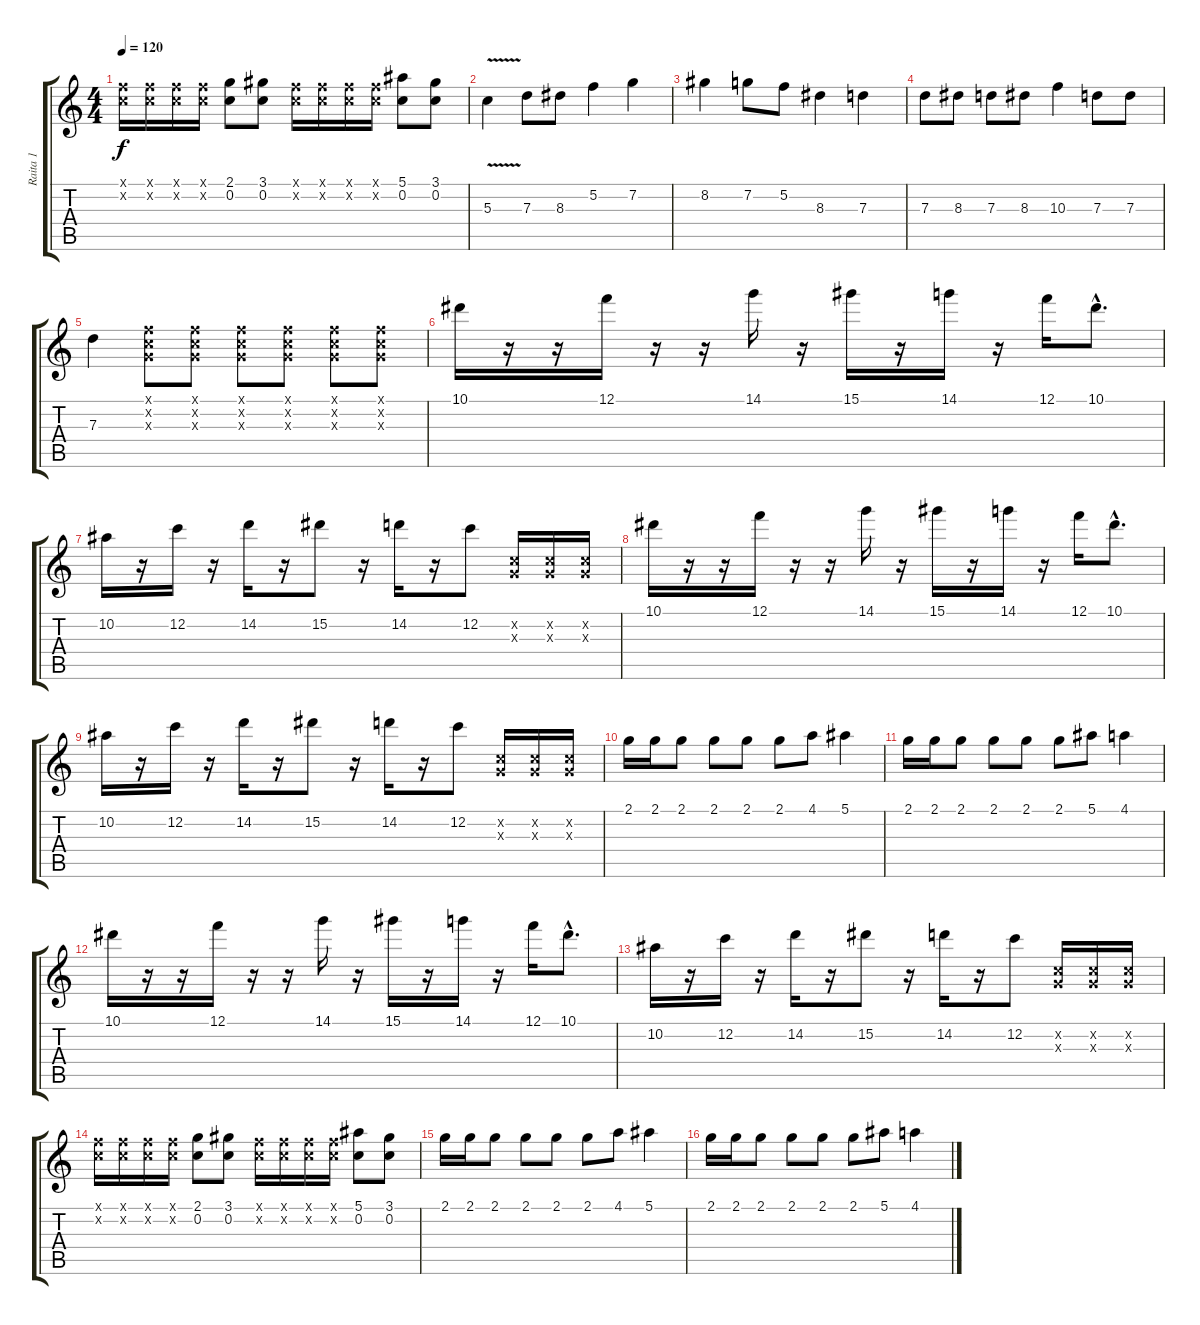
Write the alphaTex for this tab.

\track ("Raita 1" "Raita 1") {instrument overdrivenguitar}
\staff {score tabs}
\tuning (F4 C4 G3 D3 A2 E2) {hide}
\ts (4 4)
\tempo 120
\clef g2
\ks c
(0.1{x} 0.2{x}).16{dy f} (0.1{x} 0.2{x}).16 (0.1{x} 0.2{x}).16 (0.1{x} 0.2{x}).16 (2.1 0.2).8 (3.1 0.2).8 (0.1{x} 0.2{x}).16 (0.1{x} 0.2{x}).16 (0.1{x} 0.2{x}).16 (0.1{x} 0.2{x}).16 (5.1 0.2).8 (3.1 0.2).8 |
5.3{v}.4 7.3.8 8.3.8 5.2.4 7.2.4 |
8.2.4 7.2.8 5.2.8 8.3.4 7.3.4 |
7.3.8 8.3.8 7.3.8 8.3.8 10.3.4 7.3.8 7.3.8 |
7.3.4 (0.1{x} 0.2{x} 0.3{x}).8 (0.1{x} 0.2{x} 0.3{x}).8 (0.1{x} 0.2{x} 0.3{x}).8 (0.1{x} 0.2{x} 0.3{x}).8 (0.1{x} 0.2{x} 0.3{x}).8 (0.1{x} 0.2{x} 0.3{x}).8 |
10.1.16 r.16 r.16 12.1.16 r.16 r.16 14.1.16 r.16 15.1.16 r.16 14.1.16 r.16 12.1.16 10.1{hac}.8{d} |
10.2.16 r.16 12.2.16 r.16 14.2.16 r.16 15.2.8 r.16 14.2.16 r.16 12.2.8 (0.2{x} 0.3{x}).16 (0.2{x} 0.3{x}).16 (0.2{x} 0.3{x}).16 |
10.1.16 r.16 r.16 12.1.16 r.16 r.16 14.1.16 r.16 15.1.16 r.16 14.1.16 r.16 12.1.16 10.1{hac}.8{d} |
10.2.16 r.16 12.2.16 r.16 14.2.16 r.16 15.2.8 r.16 14.2.16 r.16 12.2.8 (0.2{x} 0.3{x}).16 (0.2{x} 0.3{x}).16 (0.2{x} 0.3{x}).16 |
2.1.16 2.1.16 2.1.8 2.1.8 2.1.8 2.1.8 4.1.8 5.1.4 |
2.1.16 2.1.16 2.1.8 2.1.8 2.1.8 2.1.8 5.1.8 4.1.4 |
10.1.16 r.16 r.16 12.1.16 r.16 r.16 14.1.16 r.16 15.1.16 r.16 14.1.16 r.16 12.1.16 10.1{hac}.8{d} |
10.2.16 r.16 12.2.16 r.16 14.2.16 r.16 15.2.8 r.16 14.2.16 r.16 12.2.8 (0.2{x} 0.3{x}).16 (0.2{x} 0.3{x}).16 (0.2{x} 0.3{x}).16 |
(0.1{x} 0.2{x}).16 (0.1{x} 0.2{x}).16 (0.1{x} 0.2{x}).16 (0.1{x} 0.2{x}).16 (2.1 0.2).8 (3.1 0.2).8 (0.1{x} 0.2{x}).16 (0.1{x} 0.2{x}).16 (0.1{x} 0.2{x}).16 (0.1{x} 0.2{x}).16 (5.1 0.2).8 (3.1 0.2).8 |
2.1.16 2.1.16 2.1.8 2.1.8 2.1.8 2.1.8 4.1.8 5.1.4 |
2.1.16 2.1.16 2.1.8 2.1.8 2.1.8 2.1.8 5.1.8 4.1.4
